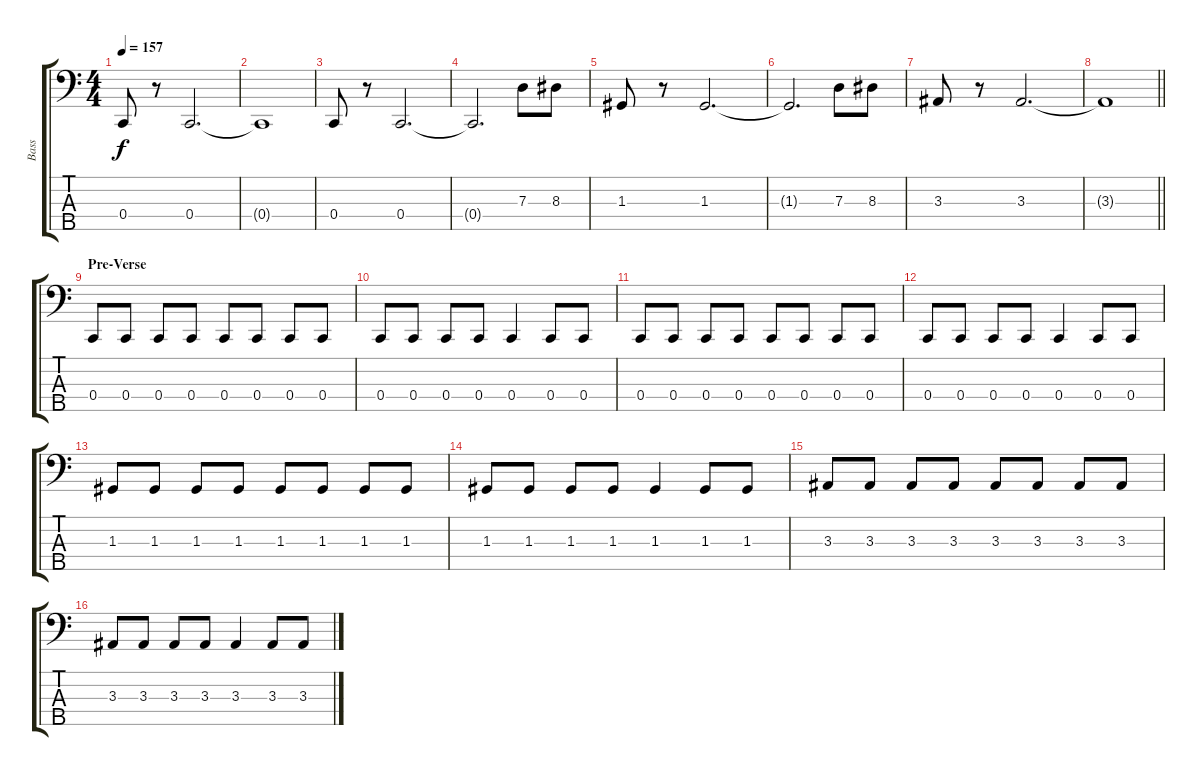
\track ("Bass" "Bass") {instrument electricbassfinger}
\staff {score tabs}
\tuning (F2 C2 G1 C1 A0) {hide}
\ts (4 4)
\tempo 157
\clef f4
\ks c
0.4.8{dy f} r.8 0.4.2{d} |
0.4{t}.1 |
0.4.8 r.8 0.4.2{d} |
0.4{t}.2{d} 7.3.8 8.3.8 |
1.3.8 r.8 1.3.2{d} |
1.3{t}.2{d} 7.3.8 8.3.8 |
3.3.8 r.8 3.3.2{d} |
\barLineRight lightlight
3.3{t}.1 |
\section ("" "Pre-Verse")
0.4.8 0.4.8 0.4.8 0.4.8 0.4.8 0.4.8 0.4.8 0.4.8 |
0.4.8 0.4.8 0.4.8 0.4.8 0.4.4 0.4.8 0.4.8 |
0.4.8 0.4.8 0.4.8 0.4.8 0.4.8 0.4.8 0.4.8 0.4.8 |
0.4.8 0.4.8 0.4.8 0.4.8 0.4.4 0.4.8 0.4.8 |
1.3.8 1.3.8 1.3.8 1.3.8 1.3.8 1.3.8 1.3.8 1.3.8 |
1.3.8 1.3.8 1.3.8 1.3.8 1.3.4 1.3.8 1.3.8 |
3.3.8 3.3.8 3.3.8 3.3.8 3.3.8 3.3.8 3.3.8 3.3.8 |
3.3.8 3.3.8 3.3.8 3.3.8 3.3.4 3.3.8 3.3.8
